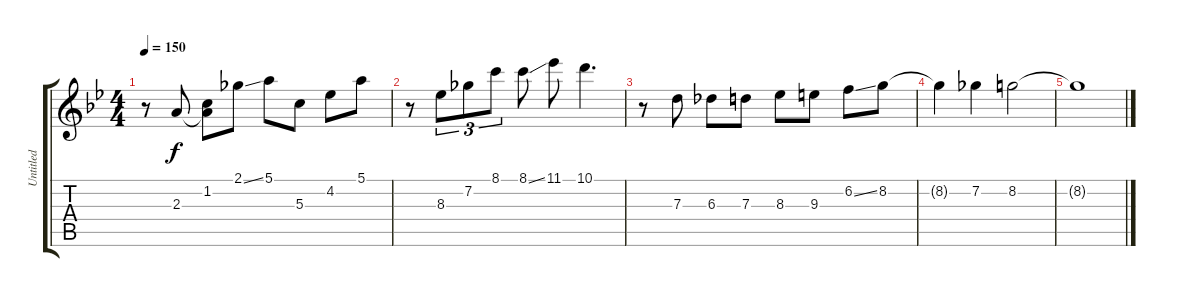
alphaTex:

\track ("Untitled" "Untitled") {instrument acousticguitarsteel}
\staff {score tabs}
\tuning (E4 B3 G3 D3 A2 E2) {hide}
\ts (4 4)
\tempo 150
\clef g2
\ks bb
r.8{dy f} 2.3.8 (1.2 2.3{t}).8 2.1{ss}.8 5.1.8 5.3.8 4.2.8 5.1.8 |
r.8 8.3.8{tu (3 2)} 7.2.8{tu (3 2)} 8.1.8{tu (3 2)} 8.1{ss}.8 11.1.8 10.1.4{d} |
r.8 7.3.8 6.3.8 7.3.8 8.3.8 9.3.8 6.2{ss}.8 8.2.8 |
8.2{t}.4 7.2.4 8.2.2 |
8.2{t}.1
